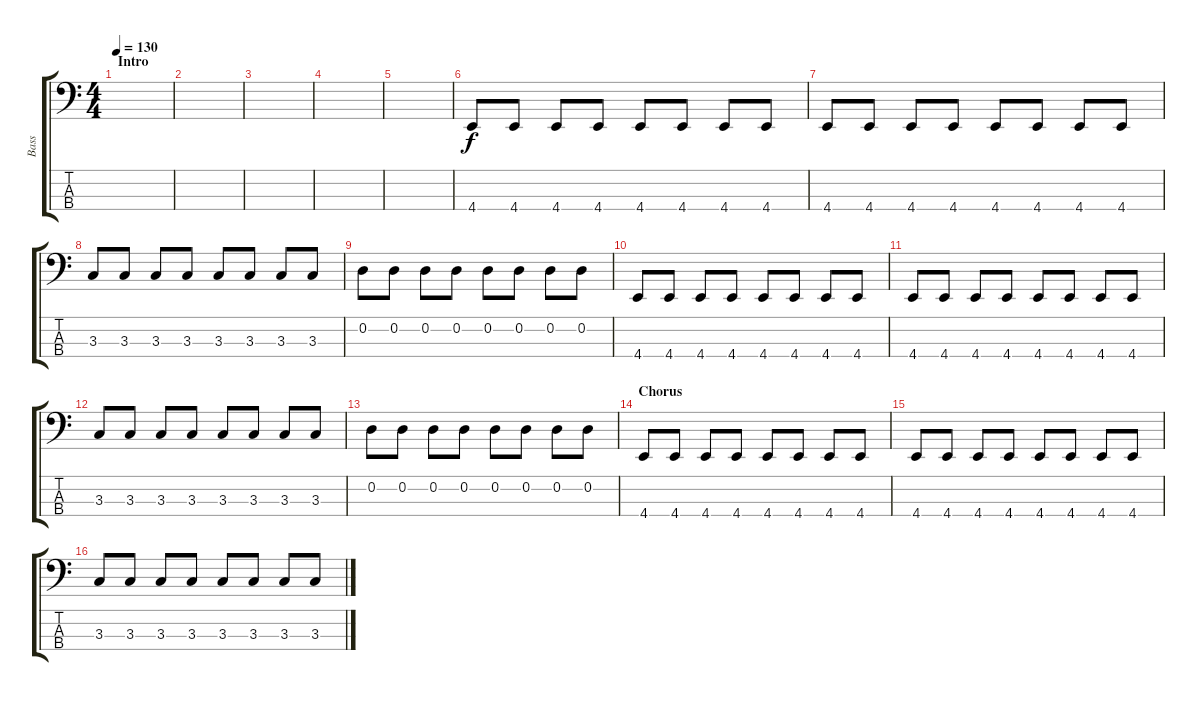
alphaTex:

\track ("Bass" "Bass") {instrument electricbassfinger}
\staff {score tabs}
\tuning (G2 D2 A1 C1) {hide}
\ts (4 4)
\section ("" "Intro")
\tempo 130
\clef f4
\ks c
|
|
|
|
|
4.4.8 4.4.8 4.4.8 4.4.8 4.4.8 4.4.8 4.4.8 4.4.8 |
4.4.8 4.4.8 4.4.8 4.4.8 4.4.8 4.4.8 4.4.8 4.4.8 |
3.3.8 3.3.8 3.3.8 3.3.8 3.3.8 3.3.8 3.3.8 3.3.8 |
0.2.8 0.2.8 0.2.8 0.2.8 0.2.8 0.2.8 0.2.8 0.2.8 |
4.4.8 4.4.8 4.4.8 4.4.8 4.4.8 4.4.8 4.4.8 4.4.8 |
4.4.8 4.4.8 4.4.8 4.4.8 4.4.8 4.4.8 4.4.8 4.4.8 |
3.3.8 3.3.8 3.3.8 3.3.8 3.3.8 3.3.8 3.3.8 3.3.8 |
0.2.8 0.2.8 0.2.8 0.2.8 0.2.8 0.2.8 0.2.8 0.2.8 |
\section ("" "Chorus")
4.4.8 4.4.8 4.4.8 4.4.8 4.4.8 4.4.8 4.4.8 4.4.8 |
4.4.8 4.4.8 4.4.8 4.4.8 4.4.8 4.4.8 4.4.8 4.4.8 |
3.3.8 3.3.8 3.3.8 3.3.8 3.3.8 3.3.8 3.3.8 3.3.8
